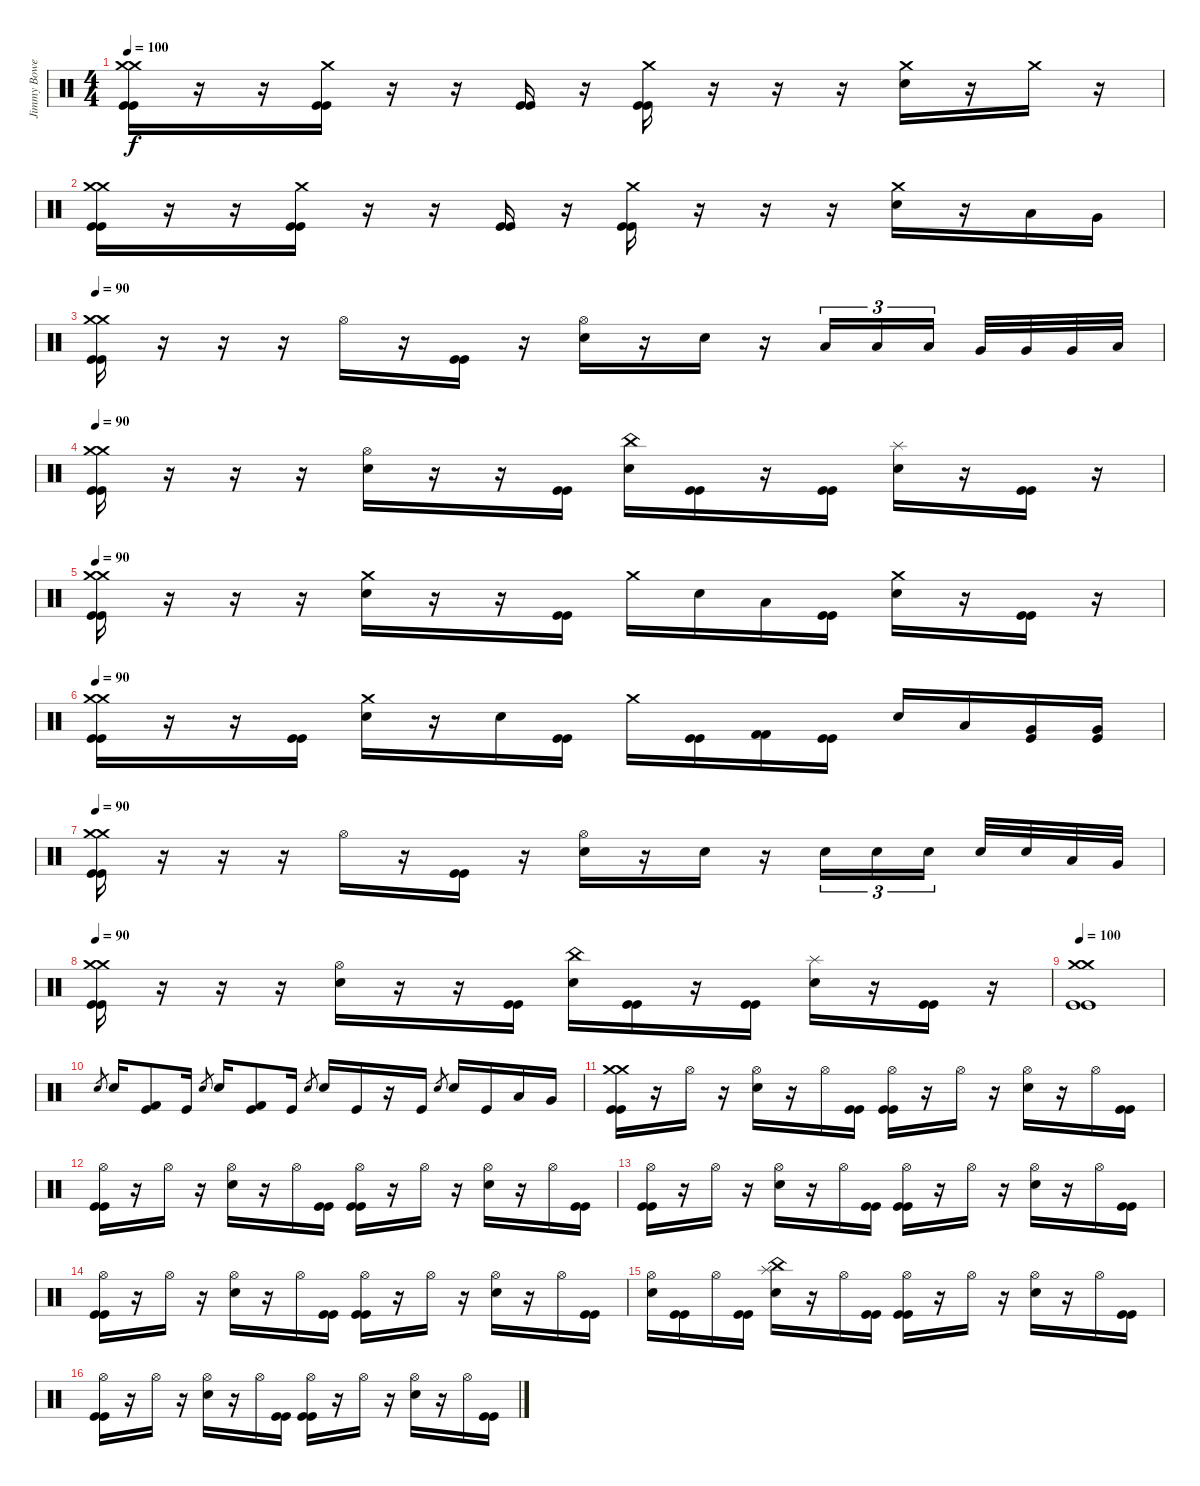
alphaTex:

\track ("Jimmy Bower" "Jimmy Bowe") {instrument percussion}
\staff {score}
\articulation defaults
\ts (4 4)
\tempo 100
\clef neutral
\ks c
("Crash medium (hit)" "Crash medium (hit)" "Kick (hit)" "Kick (hit)").16{dy f} r.16 r.16 ("Crash medium (hit)" "Kick (hit)" "Kick (hit)").16 r.16 r.16 ("Kick (hit)" "Kick (hit)").16 r.16 ("Crash medium (hit)" "Kick (hit)" "Kick (hit)").16 r.16 r.16 r.16 ("Crash medium (hit)" "Snare (hit) 2").16 r.16 "Crash medium (hit)".16 r.16 |
("Crash medium (hit)" "Crash medium (hit)" "Kick (hit)" "Kick (hit)").16 r.16 r.16 ("Crash medium (hit)" "Kick (hit)" "Kick (hit)").16 r.16 r.16 ("Kick (hit)" "Kick (hit)").16 r.16 ("Crash medium (hit)" "Kick (hit)" "Kick (hit)").16 r.16 r.16 r.16 ("Crash medium (hit)" "Snare (hit) 2").16 r.16 "Low Tom (hit)".16 "Very Low Tom (hit)".16 |
\tempo 90
("Crash medium (hit)" "Crash medium (hit)" "Kick (hit)" "Kick (hit)").16 r.16 r.16 r.16 "Hi-Hat (open)".16 r.16 ("Kick (hit)" "Kick (hit)").16 r.16 ("Hi-Hat (open)" "Snare (hit) 2").16 r.16 "Snare (hit) 2".16 r.16 "Low Tom (hit)".16{tu (3 2)} "Low Tom (hit)".16{tu (3 2)} "Low Tom (hit)".16{tu (3 2)} "Very Low Tom (hit)".32 "Very Low Tom (hit)".32 "Very Low Tom (hit)".32 "Low Floor Tom (hit)".32 |
\tempo 90
("Crash medium (hit)" "Crash medium (hit)" "Kick (hit)" "Kick (hit)").16 r.16 r.16 r.16 ("Hi-Hat (open)" "Snare (hit) 2").16 r.16 r.16 ("Kick (hit)" "Kick (hit)").16 ("China (hit)" "Snare (hit) 2").16 ("Kick (hit)" "Kick (hit)").16 r.16 ("Kick (hit)" "Kick (hit)").16 ("Splash (hit)" "Snare (hit) 2").16 r.16 ("Kick (hit)" "Kick (hit)").16 r.16 |
\tempo 90
("Crash medium (hit)" "Crash medium (hit)" "Kick (hit)" "Kick (hit)").16 r.16 r.16 r.16 ("Crash medium (hit)" "Snare (hit) 2").16 r.16 r.16 ("Kick (hit)" "Kick (hit)").16 "Crash medium (hit)".16 "Snare (hit) 2".16 "Low Tom (hit)".16 ("Kick (hit)" "Kick (hit)").16 ("Crash medium (hit)" "Snare (hit) 2").16 r.16 ("Kick (hit)" "Kick (hit)").16 r.16 |
\tempo 90
("Crash medium (hit)" "Crash medium (hit)" "Kick (hit)" "Kick (hit)").16 r.16 r.16 ("Kick (hit)" "Kick (hit)").16 ("Crash medium (hit)" "Snare (hit) 2").16 r.16 "Snare (hit) 2".16 ("Kick (hit)" "Kick (hit)").16 "Crash medium (hit)".16 ("Kick (hit)" "Kick (hit)").16 ("Kick (hit) 2" "Kick (hit) 2").16 ("Kick (hit)" "Kick (hit)").16 "Snare (hit) 2".16 "Low Tom (hit)".16 ("Very Low Tom (hit)" "Kick (hit)").16 ("Very Low Tom (hit)" "Kick (hit)").16 |
\tempo 90
("Crash medium (hit)" "Crash medium (hit)" "Kick (hit)" "Kick (hit)").16 r.16 r.16 r.16 "Hi-Hat (open)".16 r.16 ("Kick (hit)" "Kick (hit)").16 r.16 ("Hi-Hat (open)" "Snare (hit) 2").16 r.16 "Snare (hit) 2".16 r.16 "Snare (hit) 2".16{tu (3 2)} "Snare (hit) 2".16{tu (3 2)} "Snare (hit) 2".16{tu (3 2)} "Snare (hit) 2".32 "Snare (hit) 2".32 "Low Tom (hit)".32 "Very Low Tom (hit)".32 |
\tempo 90
("Crash medium (hit)" "Crash medium (hit)" "Kick (hit)" "Kick (hit)").16 r.16 r.16 r.16 ("Hi-Hat (open)" "Snare (hit) 2").16 r.16 r.16 ("Kick (hit)" "Kick (hit)").16 ("China (hit)" "Snare (hit) 2").16 ("Kick (hit)" "Kick (hit)").16 r.16 ("Kick (hit)" "Kick (hit)").16 ("Splash (hit)" "Snare (hit) 2").16 r.16 ("Kick (hit)" "Kick (hit)").16 r.16 |
\tempo 100
("Crash medium (hit)" "Crash medium (hit)" "Kick (hit)" "Kick (hit)").1 |
"Snare (hit) 2".8{gr} "Snare (hit) 2".16 ("Kick (hit) 2" "Kick (hit)").8 "Kick (hit)".16 "Snare (hit) 2".8{gr} "Snare (hit) 2".16 ("Kick (hit) 2" "Kick (hit)").8 "Kick (hit)".16 "Snare (hit) 2".8{gr} "Snare (hit) 2".16 "Kick (hit)".16 r.16 "Kick (hit)".16 "Snare (hit) 2".8{gr} "Snare (hit) 2".16 "Kick (hit)".16 "Low Tom (hit)".16 "Very Low Tom (hit)".16 |
("Crash medium (hit)" "Crash medium (hit)" "Kick (hit)" "Kick (hit)").16 r.16 "Hi-Hat (open)".16 r.16 ("Hi-Hat (open)" "Snare (hit) 2").16 r.16 "Hi-Hat (open)".16 ("Kick (hit)" "Kick (hit)").16 ("Hi-Hat (open)" "Kick (hit)" "Kick (hit)").16 r.16 "Hi-Hat (open)".16 r.16 ("Hi-Hat (open)" "Snare (hit) 2").16 r.16 "Hi-Hat (open)".16 ("Kick (hit)" "Kick (hit)").16 |
("Hi-Hat (open)" "Kick (hit)" "Kick (hit)").16 r.16 "Hi-Hat (open)".16 r.16 ("Hi-Hat (open)" "Snare (hit) 2").16 r.16 "Hi-Hat (open)".16 ("Kick (hit)" "Kick (hit)").16 ("Hi-Hat (open)" "Kick (hit)" "Kick (hit)").16 r.16 "Hi-Hat (open)".16 r.16 ("Hi-Hat (open)" "Snare (hit) 2").16 r.16 "Hi-Hat (open)".16 ("Kick (hit)" "Kick (hit)").16 |
("Hi-Hat (open)" "Kick (hit)" "Kick (hit)").16 r.16 "Hi-Hat (open)".16 r.16 ("Hi-Hat (open)" "Snare (hit) 2").16 r.16 "Hi-Hat (open)".16 ("Kick (hit)" "Kick (hit)").16 ("Hi-Hat (open)" "Kick (hit)" "Kick (hit)").16 r.16 "Hi-Hat (open)".16 r.16 ("Hi-Hat (open)" "Snare (hit) 2").16 r.16 "Hi-Hat (open)".16 ("Kick (hit)" "Kick (hit)").16 |
("Hi-Hat (open)" "Kick (hit)" "Kick (hit)").16 r.16 "Hi-Hat (open)".16 r.16 ("Hi-Hat (open)" "Snare (hit) 2").16 r.16 "Hi-Hat (open)".16 ("Kick (hit)" "Kick (hit)").16 ("Hi-Hat (open)" "Kick (hit)" "Kick (hit)").16 r.16 "Hi-Hat (open)".16 r.16 ("Hi-Hat (open)" "Snare (hit) 2").16 r.16 "Hi-Hat (open)".16 ("Kick (hit)" "Kick (hit)").16 |
("Hi-Hat (open)" "Snare (hit) 2").16 ("Kick (hit)" "Kick (hit)").16 "Hi-Hat (open)".16 ("Kick (hit)" "Kick (hit)").16 ("Splash (hit)" "China (hit)" "Snare (hit) 2").16 r.16 "Hi-Hat (open)".16 ("Kick (hit)" "Kick (hit)").16 ("Hi-Hat (open)" "Kick (hit)" "Kick (hit)").16 r.16 "Hi-Hat (open)".16 r.16 ("Hi-Hat (open)" "Snare (hit) 2").16 r.16 "Hi-Hat (open)".16 ("Kick (hit)" "Kick (hit)").16 |
("Hi-Hat (open)" "Kick (hit)" "Kick (hit)").16 r.16 "Hi-Hat (open)".16 r.16 ("Hi-Hat (open)" "Snare (hit) 2").16 r.16 "Hi-Hat (open)".16 ("Kick (hit)" "Kick (hit)").16 ("Hi-Hat (open)" "Kick (hit)" "Kick (hit)").16 r.16 "Hi-Hat (open)".16 r.16 ("Hi-Hat (open)" "Snare (hit) 2").16 r.16 "Hi-Hat (open)".16 ("Kick (hit)" "Kick (hit)").16
